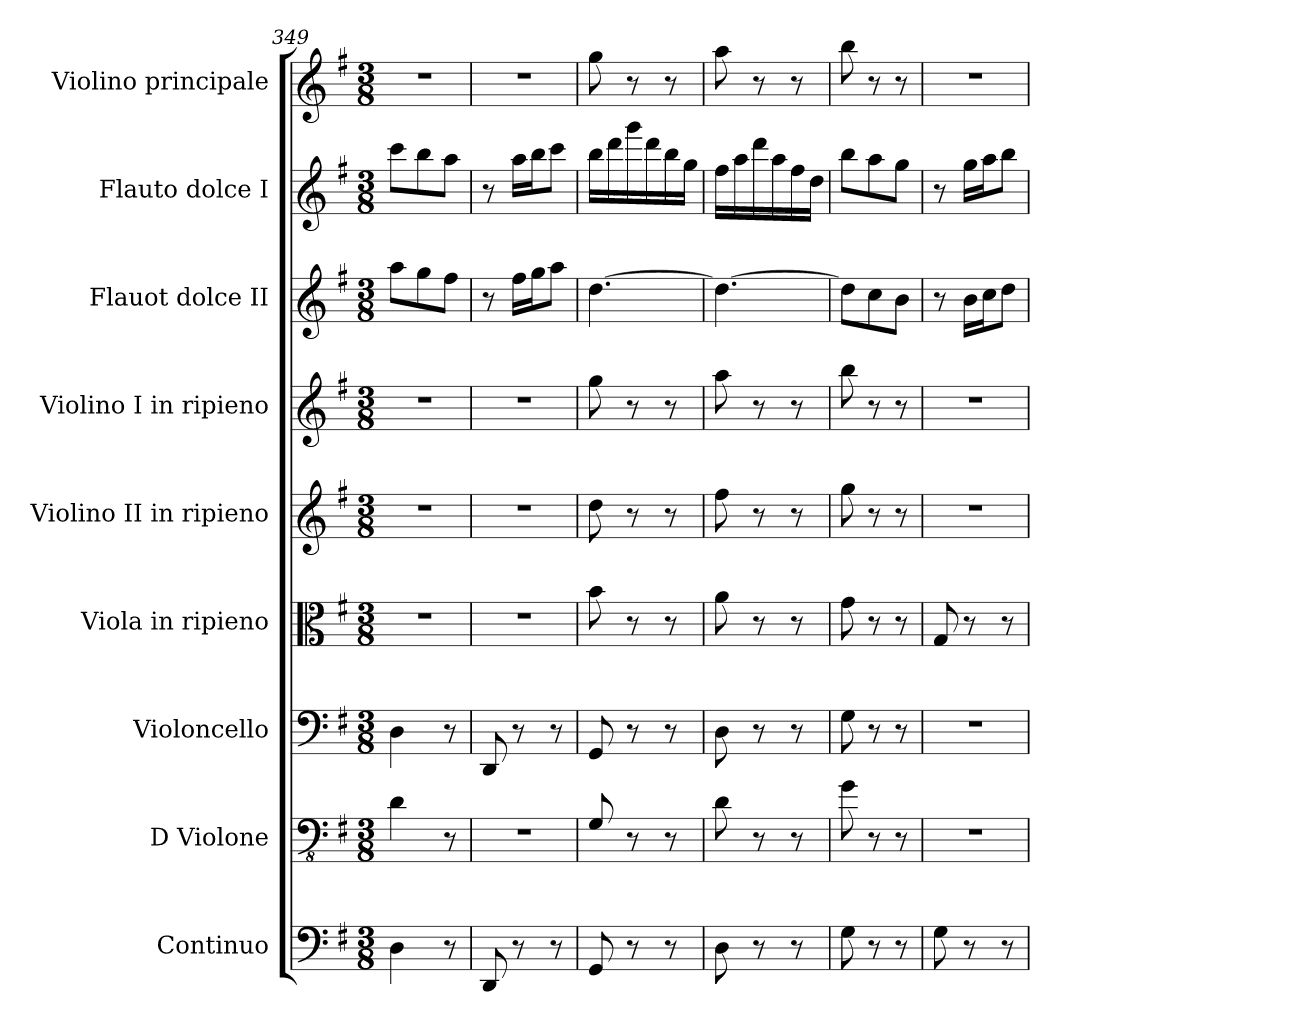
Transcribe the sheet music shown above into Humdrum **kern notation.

**kern	**kern	**kern	**kern	**kern	**kern	**kern	**kern	**kern
*part9	*part8	*part7	*part6	*part5	*part4	*part3	*part2	*part1
*staff9	*staff8	*staff7	*staff6	*staff5	*staff4	*staff3	*staff2	*staff1
*I"Continuo	*I"D Violone	*I"Violoncello	*I"Viola in ripieno	*I"Violino II in ripieno	*I"Violino I in ripieno	*I"Flauot dolce II	*I"Flauto dolce I	*I"Violino principale
*I'Cont.	*I'D Vne.	*I'Vc.	*I'Vla.	*I'Vln. II	*I'Vln. I	*I'Fl. II	*I'Fl. I	*I'Vln. p.
*clefF4	*clefFv4	*clefF4	*clefC3	*clefG2	*clefG2	*clefG2	*clefG2	*clefG2
*	*ITrd7c12	*	*	*	*	*	*	*
*k[f#]	*k[f#]	*k[f#]	*k[f#]	*k[f#]	*k[f#]	*k[f#]	*k[f#]	*k[f#]
*M3/8	*M3/8	*M3/8	*M3/8	*M3/8	*M3/8	*M3/8	*M3/8	*M3/8
=349	=349	=349	=349	=349	=349	=349	=349	=349
4D\	4DD\	4D\	4.r	4.r	4.r	8aa\L	8ccc\L	4.r
.	.	.	.	.	.	8gg\	8bb\	.
8r	8r	8r	.	.	.	8ff#\J	8aa\J	.
=350	=350	=350	=350	=350	=350	=350	=350	=350
8DD/	4.r	8DD/	4.r	4.r	4.r	8r	8r	4.r
8r	.	8r	.	.	.	16ff#\LL	16aa\LL	.
.	.	.	.	.	.	16gg\J	16bb\J	.
8r	.	8r	.	.	.	8aa\J	8ccc\J	.
=351	=351	=351	=351	=351	=351	=351	=351	=351
8GG/	8GGG/	8GG/	8b\	8dd\	8gg\	[4.dd\	16bb\LL	8gg\
.	.	.	.	.	.	.	16ddd\	.
8r	8r	8r	8r	8r	8r	.	16ggg\	8r
.	.	.	.	.	.	.	16ddd\	.
8r	8r	8r	8r	8r	8r	.	16bb\	8r
.	.	.	.	.	.	.	16gg\JJ	.
=352	=352	=352	=352	=352	=352	=352	=352	=352
8D\	8DD\	8D\	8a\	8ff#\	8aa\	4.dd\_	16ff#\LL	8aa\
.	.	.	.	.	.	.	16aa\	.
8r	8r	8r	8r	8r	8r	.	16ddd\	8r
.	.	.	.	.	.	.	16aa\	.
8r	8r	8r	8r	8r	8r	.	16ff#\	8r
.	.	.	.	.	.	.	16dd\JJ	.
=353	=353	=353	=353	=353	=353	=353	=353	=353
8G\	8GG\	8G\	8g\	8gg\	8bb\	8dd\L]	8bb\L	8bb\
8r	8r	8r	8r	8r	8r	8cc\	8aa\	8r
8r	8r	8r	8r	8r	8r	8b\J	8gg\J	8r
=354	=354	=354	=354	=354	=354	=354	=354	=354
8G\	4.r	4.r	8G/	4.r	4.r	8r	8r	4.r
8r	.	.	8r	.	.	16b\LL	16gg\LL	.
.	.	.	.	.	.	16cc\J	16aa\J	.
8r	.	.	8r	.	.	8dd\J	8bb\J	.
=	=	=	=	=	=	=	=	=
*-	*-	*-	*-	*-	*-	*-	*-	*-
